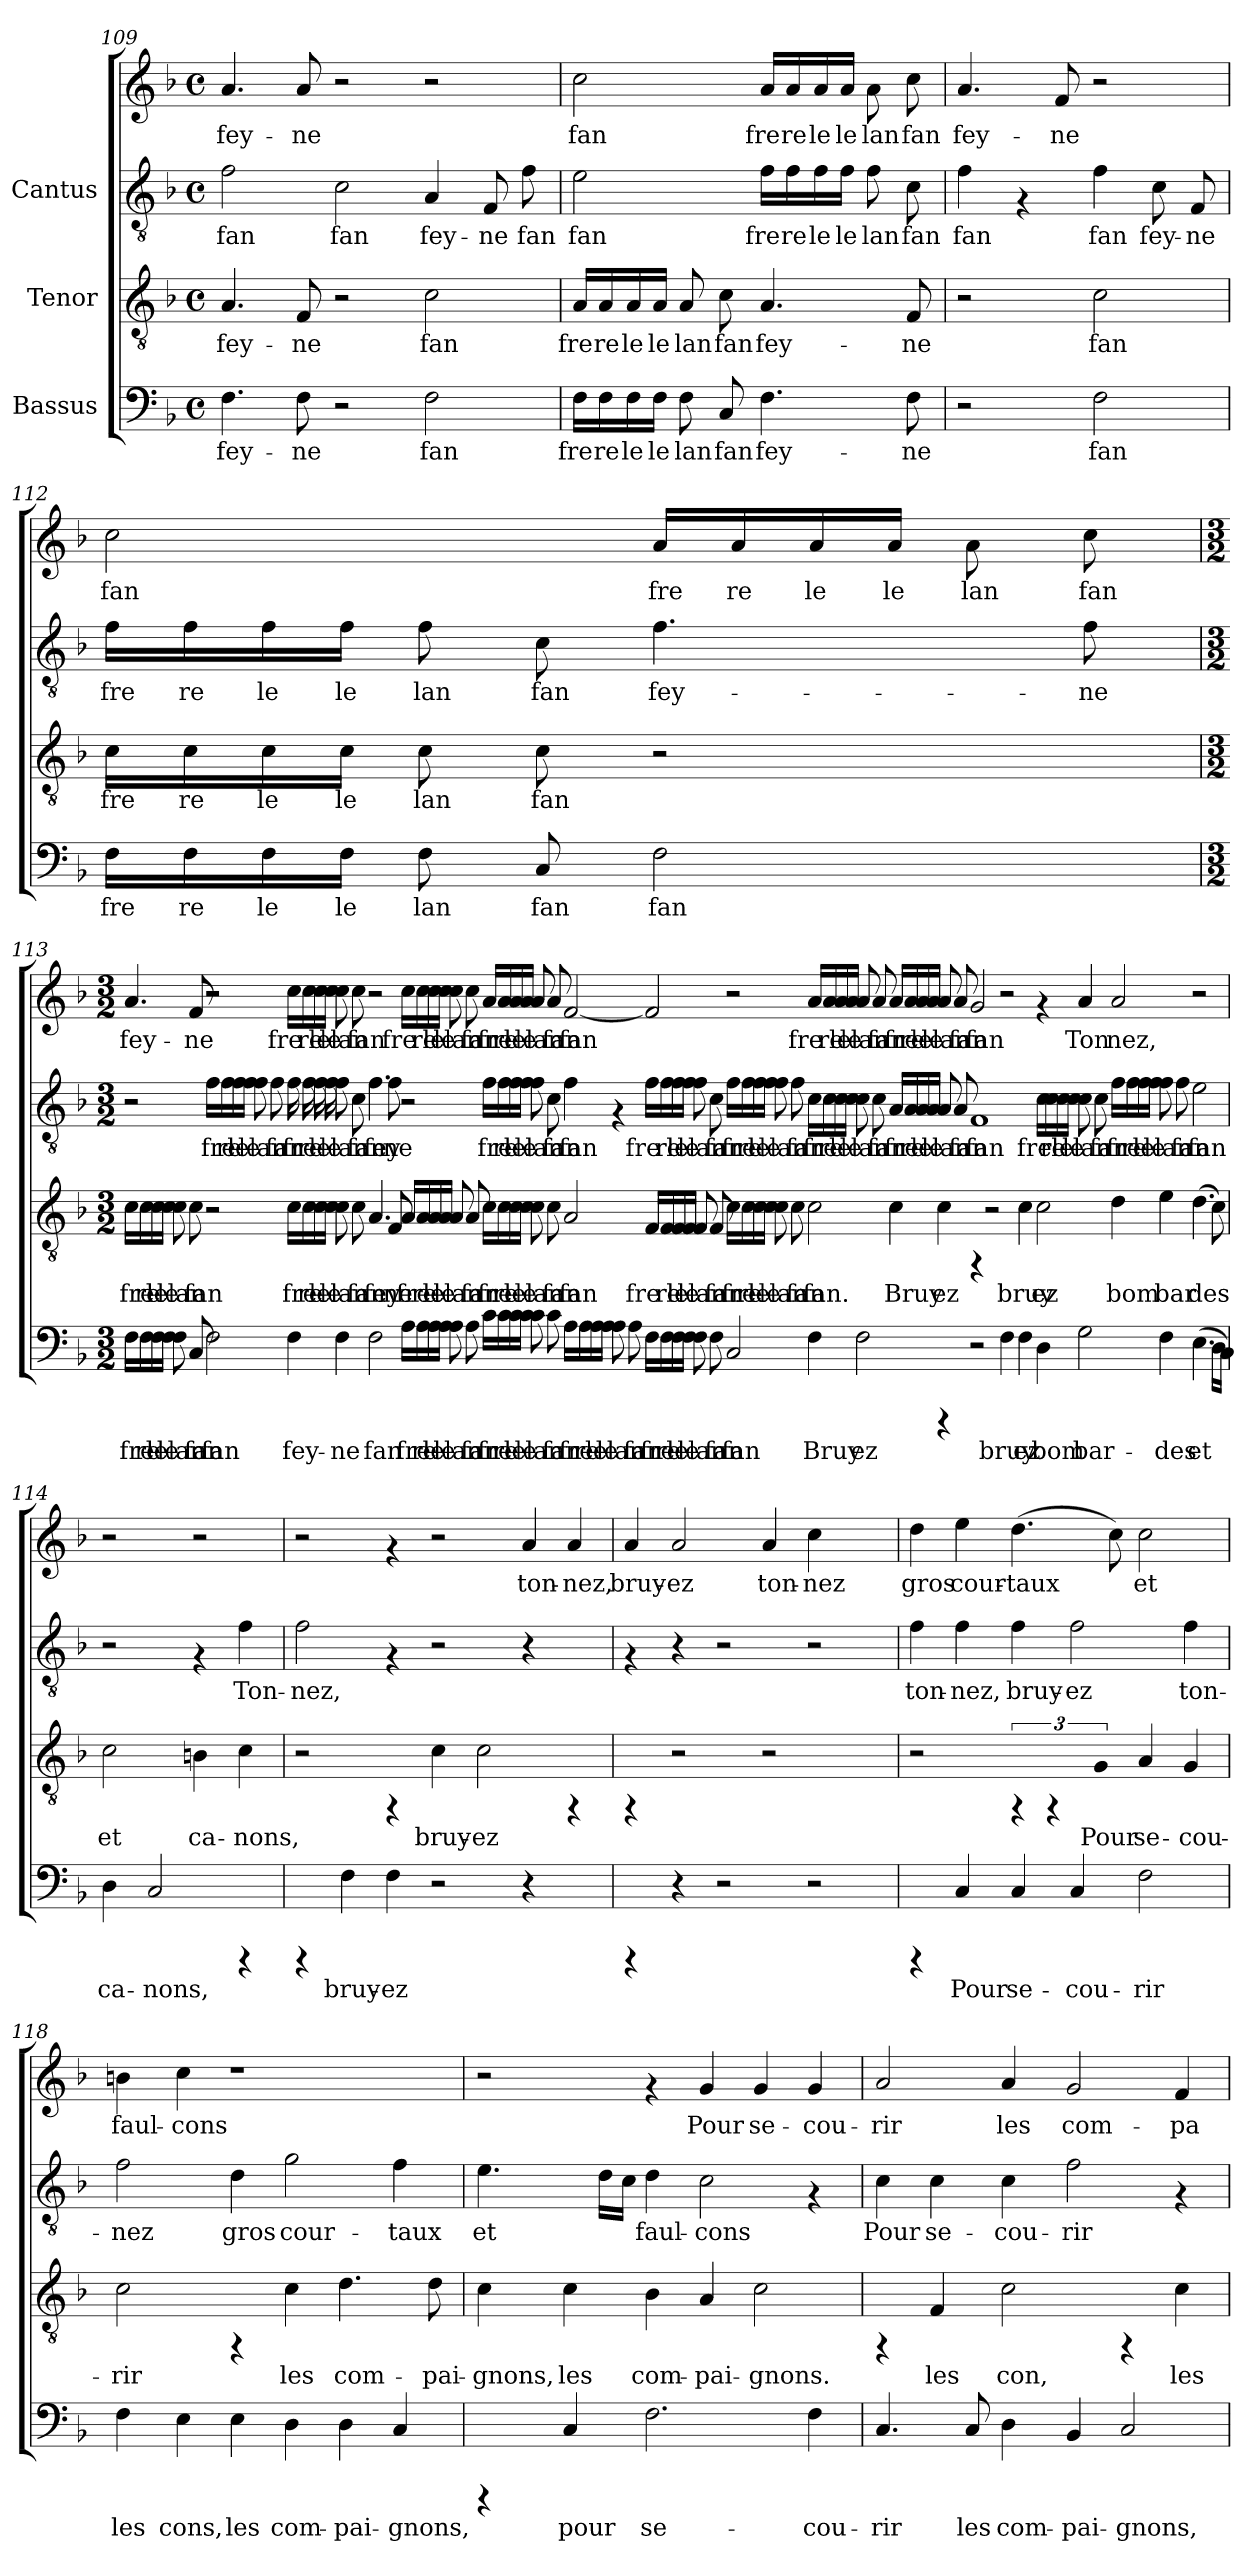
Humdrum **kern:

**kern	**text	**kern	**text	**kern	**text	**kern	**text
*part3	*part3	*part2	*part2	*part1	*part1	*part1	*part1
*staff4	*staff4	*staff3	*staff3	*staff2	*staff2	*staff1	*staff1
*I"Bassus	*	*I"Tenor	*	*I"Cantus	*	*	*
!!LO:LB:g=z
*clefF4	*	*clefGv2	*	*clefGv2	*	*clefG2	*
*k[b-]	*	*k[b-]	*	*k[b-]	*	*k[b-]	*
*F:	*	*F:	*	*F:	*	*F:	*
*M4/4	*	*M4/4	*	*M4/4	*	*M4/4	*
*met(c)	*	*met(c)	*	*met(c)	*	*met(c)	*
=109	=109	=109	=109	=109	=109	=109	=109
!	!LO:LY:b:cj	!	!LO:LY:b:cj	!	!LO:LY:b:cj	!	!LO:LY:b:cj
4.F\	fey-	4.A/	fey-	2f\	fan	4.a/	fey-
!	!LO:LY:b:cj	!	!LO:LY:b:cj	!	!	!	!LO:LY:b:cj
8F\	-ne	8F/	-ne	.	.	8a/	-ne
!	!	!	!	!	!LO:LY:b:cj	!	!
2r	.	2r	.	2c\	fan	2r	.
!	!LO:LY:b:cj	!	!LO:LY:b:cj	!	!LO:LY:b:cj	!	!
2F\	fan	2c\	fan	4A/	fey-	2r	.
!	!	!	!	!	!LO:LY:b:cj	!	!
.	.	.	.	8F/	-ne	.	.
!	!	!	!	!	!LO:LY:b:cj	!	!
.	.	.	.	8f\	fan	.	.
=110	=110	=110	=110	=110	=110	=110	=110
!	!LO:LY:b:cj	!	!LO:LY:b:cj	!	!LO:LY:b:cj	!	!LO:LY:b:cj
16F\L	fre	16A/L	fre	2e\	fan	2cc\	fan
!	!LO:LY:b:cj	!	!LO:LY:b:cj	!	!	!	!
16F\	re	16A/	re	.	.	.	.
!	!LO:LY:b:cj	!	!LO:LY:b:cj	!	!	!	!
16F\	le	16A/	le	.	.	.	.
!	!LO:LY:b:cj	!	!LO:LY:b:cj	!	!	!	!
16F\J	le	16A/J	le	.	.	.	.
!	!LO:LY:b:cj	!	!LO:LY:b:cj	!	!	!	!
8F\	lan	8A/	lan	.	.	.	.
!	!LO:LY:b:cj	!	!LO:LY:b:cj	!	!	!	!
8C/	fan	8c\	fan	.	.	.	.
!	!LO:LY:b:cj	!	!LO:LY:b:cj	!	!LO:LY:b:cj	!	!LO:LY:b:cj
4.F\	fey-	4.A/	fey-	16f\L	fre	16a/L	fre
!	!	!	!	!	!LO:LY:b:cj	!	!LO:LY:b:cj
.	.	.	.	16f\	re	16a/	re
!	!	!	!	!	!LO:LY:b:cj	!	!LO:LY:b:cj
.	.	.	.	16f\	le	16a/	le
!	!	!	!	!	!LO:LY:b:cj	!	!LO:LY:b:cj
.	.	.	.	16f\J	le	16a/J	le
!	!	!	!	!	!LO:LY:b:cj	!	!LO:LY:b:cj
.	.	.	.	8f\	lan	8a\	lan
!	!LO:LY:b:cj	!	!LO:LY:b:cj	!	!LO:LY:b:cj	!	!LO:LY:b:cj
8F\	-ne	8F/	-ne	8c\	fan	8cc\	fan
=111	=111	=111	=111	=111	=111	=111	=111
!	!	!	!	!	!LO:LY:b:cj	!	!LO:LY:b:cj
2r	.	2r	.	4f\	fan	4.a/	fey-
.	.	.	.	4rF	.	.	.
!	!	!	!	!	!	!	!LO:LY:b:cj
.	.	.	.	.	.	8f/	-ne
!	!LO:LY:b:cj	!	!LO:LY:b:cj	!	!LO:LY:b:cj	!	!
2F\	fan	2c\	fan	4f\	fan	2r	.
!	!	!	!	!	!LO:LY:b:cj	!	!
.	.	.	.	8c\	fey-	.	.
!	!	!	!	!	!LO:LY:b:cj	!	!
.	.	.	.	8F/	-ne	.	.
!!LO:PB:g=z
=112	=112	=112	=112	=112	=112	=112	=112
!	!LO:LY:b:cj	!	!LO:LY:b:cj	!	!LO:LY:b:cj	!	!LO:LY:b:cj
16F\L	fre	16c\L	fre	16f\L	fre	2cc\	fan
!	!LO:LY:b:cj	!	!LO:LY:b:cj	!	!LO:LY:b:cj	!	!
16F\	re	16c\	re	16f\	re	.	.
!	!LO:LY:b:cj	!	!LO:LY:b:cj	!	!LO:LY:b:cj	!	!
16F\	le	16c\	le	16f\	le	.	.
!	!LO:LY:b:cj	!	!LO:LY:b:cj	!	!LO:LY:b:cj	!	!
16F\J	le	16c\J	le	16f\J	le	.	.
!	!LO:LY:b:cj	!	!LO:LY:b:cj	!	!LO:LY:b:cj	!	!
8F\	lan	8c\	lan	8f\	lan	.	.
!	!LO:LY:b:cj	!	!LO:LY:b:cj	!	!LO:LY:b:cj	!	!
8C/	fan	8c\	fan	8c\	fan	.	.
!	!LO:LY:b:cj	!	!	!	!LO:LY:b:cj	!	!LO:LY:b:cj
2F\	fan	2r	.	4.f\	fey-	16a/L	fre
!	!	!	!	!	!	!	!LO:LY:b:cj
.	.	.	.	.	.	16a/	re
!	!	!	!	!	!	!	!LO:LY:b:cj
.	.	.	.	.	.	16a/	le
!	!	!	!	!	!	!	!LO:LY:b:cj
.	.	.	.	.	.	16a/J	le
!	!	!	!	!	!	!	!LO:LY:b:cj
.	.	.	.	.	.	8a\	lan
!	!	!	!	!	!LO:LY:b:cj	!	!LO:LY:b:cj
.	.	.	.	8f\	-ne	8cc\	fan
!!LO:LB:g=z
=113	=113	=113	=113	=113	=113	=113	=113
*M3/2	*	*M3/2	*	*M3/2	*	*M3/2	*
!	!LO:LY:b:cj	!	!LO:LY:b:cj	!	!	!	!LO:LY:b:cj
16F\L	fre	16c\L	fre	2r	.	4.a/	fey-
!	!LO:LY:b:cj	!	!LO:LY:b:cj	!	!	!	!
16F\	re	16c\	re	.	.	.	.
!	!LO:LY:b:cj	!	!LO:LY:b:cj	!	!	!	!
16F\	le	16c\	le	.	.	.	.
!	!LO:LY:b:cj	!	!LO:LY:b:cj	!	!	!	!
16F\J	le	16c\J	le	.	.	.	.
!	!LO:LY:b:cj	!	!LO:LY:b:cj	!	!	!	!
8F\	lan	8c\	lan	.	.	.	.
!	!LO:LY:b:cj	!	!LO:LY:b:cj	!	!	!	!LO:LY:b:cj
8C/	fan	8c\	fan	.	.	8f/	-ne
!	!LO:LY:b:cj	!	!	!	!LO:LY:b:cj	!	!
2F\	fan	2r	.	16f\L	fre	2r	.
!	!	!	!	!	!LO:LY:b:cj	!	!
.	.	.	.	16f\	re	.	.
!	!	!	!	!	!LO:LY:b:cj	!	!
.	.	.	.	16f\	le	.	.
!	!	!	!	!	!LO:LY:b:cj	!	!
.	.	.	.	16f\J	le	.	.
!	!	!	!	!	!LO:LY:b:cj	!	!
.	.	.	.	8f\	lan	.	.
!	!	!	!	!	!LO:LY:b:cj	!	!
.	.	.	.	8f\	fan	.	.
!	!LO:LY:b:cj	!	!LO:LY:b:cj	!	!LO:LY:b:cj	!	!LO:LY:b:cj
4F\	fey-	16c\L	fre	16f\	fre	16cc\L	fre
!	!	!	!LO:LY:b:cj	!	!LO:LY:b:cj	!	!LO:LY:b:cj
.	.	16c\	re	16f\	re	16cc\	re
!	!	!	!LO:LY:b:cj	!	!LO:LY:b:cj	!	!LO:LY:b:cj
.	.	16c\	le	16f\	le	16cc\	le
!	!	!	!LO:LY:b:cj	!	!LO:LY:b:cj	!	!LO:LY:b:cj
.	.	16c\J	le	16f\	le	16cc\J	le
!	!LO:LY:b:cj	!	!LO:LY:b:cj	!	!LO:LY:b:cj	!	!LO:LY:b:cj
4F\	-ne	8c\	lan	8f\	lan	8cc\	lan
!	!	!	!LO:LY:b:cj	!	!LO:LY:b:cj	!	!LO:LY:b:cj
.	.	8c\	fan	8c\	fan	8cc\	fan
!	!LO:LY:b:cj	!	!LO:LY:b:cj	!	!LO:LY:b:cj	!	!
2F\	fan	4.A/	fey-	4.f\	fey-	2r	.
!	!	!	!LO:LY:b:cj	!	!LO:LY:b:cj	!	!
.	.	8F/	-ne	8f\	-ne	.	.
!	!LO:LY:b:cj	!	!LO:LY:b:cj	!	!	!	!LO:LY:b:cj
16A\L	fre	16A/L	fre	2r	.	16cc\L	fre
!	!LO:LY:b:cj	!	!LO:LY:b:cj	!	!	!	!LO:LY:b:cj
16A\	re	16A/	re	.	.	16cc\	re
!	!LO:LY:b:cj	!	!LO:LY:b:cj	!	!	!	!LO:LY:b:cj
16A\	le	16A/	le	.	.	16cc\	le
!	!LO:LY:b:cj	!	!LO:LY:b:cj	!	!	!	!LO:LY:b:cj
16A\J	le	16A/J	le	.	.	16cc\J	le
!	!LO:LY:b:cj	!	!LO:LY:b:cj	!	!	!	!LO:LY:b:cj
8A\	lan	8A/	lan	.	.	8cc\	lan
!	!LO:LY:b:cj	!	!LO:LY:b:cj	!	!	!	!LO:LY:b:cj
8A\	fan	8A/	fan	.	.	8cc\	fan
!	!LO:LY:a:cj	!	!LO:LY:a:cj	!	!LO:LY:a:cj	!	!LO:LY:a:cj
16c\L	fre	16c\L	fre	16f\L	fre	16a/L	fre
!	!LO:LY:a:cj	!	!LO:LY:a:cj	!	!LO:LY:a:cj	!	!LO:LY:a:cj
16c\	re	16c\	re	16f\	re	16a/	re
!	!LO:LY:a:cj	!	!LO:LY:a:cj	!	!LO:LY:a:cj	!	!LO:LY:a:cj
16c\	le	16c\	le	16f\	le	16a/	le
!	!LO:LY:a:cj	!	!LO:LY:a:cj	!	!LO:LY:a:cj	!	!LO:LY:a:cj
16c\J	le	16c\J	le	16f\J	le	16a/J	le
!	!LO:LY:a:cj	!	!LO:LY:a:cj	!	!LO:LY:a:cj	!	!LO:LY:a:cj
8c\	lan	8c\	lan	8f\	lan	8a/	lan
!	!LO:LY:a:cj	!	!LO:LY:a:cj	!	!LO:LY:a:cj	!	!LO:LY:a:cj
8c\	fan	8c\	fan	8c\	fan	8a/	fan
!	!LO:LY:a:cj	!	!LO:LY:a:cj	!	!LO:LY:a:cj	!	!LO:LY:a:cj
16A\L	fre	2A/	fan	4f\	fan	[<2f/	fan
!	!LO:LY:a:cj	!	!	!	!	!	!
16A\	re	.	.	.	.	.	.
!	!LO:LY:a:cj	!	!	!	!	!	!
16A\	le	.	.	.	.	.	.
!	!LO:LY:a:cj	!	!	!	!	!	!
16A\J	le	.	.	.	.	.	.
!	!LO:LY:a:cj	!	!	!	!	!	!
8A\	lan	.	.	4rF	.	.	.
!	!LO:LY:a:cj	!	!	!	!	!	!
8A\	fan	.	.	.	.	.	.
!	!LO:LY:b:cj	!	!LO:LY:b:cj	!	!LO:LY:b:cj	!	!
16F\L	fre	16F/L	fre	16f\L	fre	2f/]	.
!	!LO:LY:b:cj	!	!LO:LY:b:cj	!	!LO:LY:b:cj	!	!
16F\	re	16F/	re	16f\	re	.	.
!	!LO:LY:b:cj	!	!LO:LY:b:cj	!	!LO:LY:b:cj	!	!
16F\	le	16F/	le	16f\	le	.	.
!	!LO:LY:b:cj	!	!LO:LY:b:cj	!	!LO:LY:b:cj	!	!
16F\J	le	16F/J	le	16f\J	le	.	.
!	!LO:LY:b:cj	!	!LO:LY:b:cj	!	!LO:LY:b:cj	!	!
8F\	lan	8F/	lan	8f\	lan	.	.
!	!LO:LY:b:cj	!	!LO:LY:b:cj	!	!LO:LY:b:cj	!	!
8F\	fan	8F/	fan	8c\	fan	.	.
!	!LO:LY:b:cj	!	!LO:LY:b:cj	!	!LO:LY:b:cj	!	!
2C/	fan	16c\L	fre	16f\L	fre	2r	.
!	!	!	!LO:LY:b:cj	!	!LO:LY:b:cj	!	!
.	.	16c\	re	16f\	re	.	.
!	!	!	!LO:LY:b:cj	!	!LO:LY:b:cj	!	!
.	.	16c\	le	16f\	le	.	.
!	!	!	!LO:LY:b:cj	!	!LO:LY:b:cj	!	!
.	.	16c\J	le	16f\J	le	.	.
!	!	!	!LO:LY:b:cj	!	!LO:LY:b:cj	!	!
.	.	8c\	lan	8f\	lan	.	.
!	!	!	!LO:LY:b:cj	!	!LO:LY:b:cj	!	!
.	.	8c\	fan	8f\	fan	.	.
!	!LO:LY:b:cj	!	!LO:LY:b:cj	!	!LO:LY:b:cj	!	!LO:LY:b:cj
4F\	Bruy-	2c\	fan.	16c\L	fre	16a/L	fre
!	!	!	!	!	!LO:LY:b:cj	!	!LO:LY:b:cj
.	.	.	.	16c\	re	16a/	re
!	!	!	!	!	!LO:LY:b:cj	!	!LO:LY:b:cj
.	.	.	.	16c\	le	16a/	le
!	!	!	!	!	!LO:LY:b:cj	!	!LO:LY:b:cj
.	.	.	.	16c\J	le	16a/J	le
!	!LO:LY:b:cj	!	!	!	!LO:LY:b:cj	!	!LO:LY:b:cj
2F\	-ez	.	.	8c\	lan	8a/	lan
!	!	!	!	!	!LO:LY:b:cj	!	!LO:LY:b:cj
.	.	.	.	8c\	fan	8a/	fan
!	!	!	!LO:LY:b:cj	!	!LO:LY:b:cj	!	!LO:LY:b:cj
.	.	4c\	Bruy-	16A/L	fre	16a/L	fre
!	!	!	!	!	!LO:LY:b:cj	!	!LO:LY:b:cj
.	.	.	.	16A/	re	16a/	re
!	!	!	!	!	!LO:LY:b:cj	!	!LO:LY:b:cj
.	.	.	.	16A/	le	16a/	le
!	!	!	!	!	!LO:LY:b:cj	!	!LO:LY:b:cj
.	.	.	.	16A/J	le	16a/J	le
!	!	!	!LO:LY:b:cj	!	!LO:LY:b:cj	!	!LO:LY:b:cj
4rCCC	.	4c\	-ez	8A/	lan	8a/	lan
!	!	!	!	!	!LO:LY:b:cj	!	!LO:LY:b:cj
.	.	.	.	8A/	fan	8a/	fan
*	*	*	*	*	*	*MM216	*
!	!	!	!	!	!LO:LY:b:cj	!	!LO:LY:b:cj
2r	.	4rFF	.	1F	fan	2g/	fan
.	.	2r	.	.	.	.	.
!	!LO:LY:b:cj	!	!	!	!	!	!
4F\	bruy-	.	.	.	.	2r	.
!	!LO:LY:b:cj	!	!LO:LY:b:cj	!	!	!	!
4F\	-ez	4c\	bruy-	.	.	.	.
!	!LO:LY:b:cj	!	!LO:LY:b:cj	!	!LO:LY:b:cj	!	!
4D\	bom-	2c\	-ez	16c\L	fre	4rf	.
!	!	!	!	!	!LO:LY:b:cj	!	!
.	.	.	.	16c\	re	.	.
!	!	!	!	!	!LO:LY:b:cj	!	!
.	.	.	.	16c\	le	.	.
!	!	!	!	!	!LO:LY:b:cj	!	!
.	.	.	.	16c\J	le	.	.
!	!LO:LY:b:cj	!	!	!	!LO:LY:b:cj	!	!LO:LY:b:cj
2G\	-bar-	.	.	8c\	lan	4a/	Ton-
!	!	!	!	!	!LO:LY:b:cj	!	!
.	.	.	.	8c\	fan	.	.
!	!	!	!LO:LY:b:cj	!	!LO:LY:b:cj	!	!LO:LY:b:cj
.	.	4d\	bom-	16f\L	fre	2a/	-nez,
!	!	!	!	!	!LO:LY:b:cj	!	!
.	.	.	.	16f\	re	.	.
!	!	!	!	!	!LO:LY:b:cj	!	!
.	.	.	.	16f\	le	.	.
!	!	!	!	!	!LO:LY:b:cj	!	!
.	.	.	.	16f\J	le	.	.
!	!LO:LY:b:cj	!	!LO:LY:b:cj	!	!LO:LY:b:cj	!	!
4F\	-des	4e\	-bar-	8f\	lan	.	.
!	!	!	!	!	!LO:LY:b:cj	!	!
.	.	.	.	8f\	fan	.	.
!	!LO:LY:b:cj	!	!LO:LY:b:cj	!	!LO:LY:b:cj	!	!
(>4.E\	et	(>4.d\	-des	2e\	fan	2r	.
!	!LO:LY:b:cj	!	!LO:LY:b:cj	!	!	!	!
16D\L	.	8c\)	.	.	.	.	.
!	!LO:LY:b:cj	!	!	!	!	!	!
16C\J)	.	.	.	.	.	.	.
!!LO:PB:g=z
=114	=114	=114	=114	=114	=114	=114	=114
!	!LO:LY:b:cj	!	!LO:LY:b:cj	!	!	!	!
4D\	ca-	2c\	et	2r	.	2r	.
!	!LO:LY:b:cj	!	!	!	!	!	!
2C/	-nons,	.	.	.	.	.	.
!	!	!	!LO:LY:b:cj	!	!	!	!
.	.	4Bn\	ca-	4rF	.	2r	.
!	!	!	!LO:LY:b:cj	!	!LO:LY:b:cj	!	!
4rCCC	.	4c\	-nons,	4f\	Ton-	.	.
!!LO:LB:g=z
=115	=115	=115	=115	=115	=115	=115	=115
!	!	!	!	!	!LO:LY:b:cj	!	!
4rCCC	.	2r	.	2f\	nez,	2r	.
!	!LO:LY:b:cj	!	!	!	!	!	!
4F\	bruy-	.	.	.	.	.	.
!	!LO:LY:b:cj	!	!	!	!	!	!
4F\	-ez	4rFF	.	4rF	.	4rf	.
!	!	!	!LO:LY:b:cj	!	!	!	!
2r	.	4c\	bruy-	2r	.	2r	.
!	!	!	!LO:LY:b:cj	!	!	!	!
.	.	2c\	-ez	.	.	.	.
!	!	!	!	!	!	!	!LO:LY:b:cj
4r	.	.	.	4r	.	4a/	-ton-
!	!	!	!	!	!	!	!LO:LY:b:cj
4ryy	.	4rFF	.	4ryy	.	4a/	-nez,
!!LO:LB:g=z
=116	=116	=116	=116	=116	=116	=116	=116
!	!	!	!	!	!	!	!LO:LY:b:cj
4rCCC	.	4rFF	.	4rF	.	4a/	bruy-
!	!	!	!	!	!	!	!LO:LY:b:cj
4r	.	2r	.	4r	.	2a/	-ez
2r	.	.	.	2r	.	.	.
!	!	!	!	!	!	!	!LO:LY:b:cj
.	.	2r	.	.	.	4a/	ton-
!	!	!	!	!	!	!	!LO:LY:b:cj
2r	.	.	.	2r	.	4cc\	-nez
.	.	4ryy	.	.	.	4ryy	.
!!LO:LB:g=z
=117	=117	=117	=117	=117	=117	=117	=117
!	!	!	!	!	!LO:LY:b:cj	!	!LO:LY:b:cj
4rCCC	.	2r	.	4f\	ton-	4dd\	gros
!	!LO:LY:b:cj	!	!	!	!LO:LY:b:cj	!	!LO:LY:b:cj
4C/	Pour	.	.	4f\	-nez,	4ee\	cour-
!	!LO:LY:a:cj	!LO:N:vis=4	!	!	!LO:LY:a:cj	!	!LO:LY:a:cj
4C/	se-	6rFF	.	4f\	bruy-	(>4.dd\	-taux
!	!	!LO:N:vis=4	!	!	!	!	!
.	.	6rFF	.	.	.	.	.
!	!LO:LY:a:cj	!	!	!	!LO:LY:a:cj	!	!
4C/	-cou-	.	.	2f\	-ez	.	.
!	!	!LO:N:vis=4	!LO:LY:b:cj	!	!	!	!
.	.	6G/	Pour	.	.	.	.
!	!	!	!	!	!	!	!LO:LY:a:cj
.	.	.	.	.	.	8cc\)	.
!	!LO:LY:a:cj	!	!LO:LY:b:cj	!	!	!	!LO:LY:a:cj
2F\	-rir	4A/	se-	.	.	2cc\	et
!	!	!	!LO:LY:b:cj	!	!LO:LY:a:cj	!	!
.	.	4G/	-cou-	4f\	ton-	.	.
!!LO:LB:g=z
=118	=118	=118	=118	=118	=118	=118	=118
!	!LO:LY:b:cj	!	!LO:LY:b:cj	!	!LO:LY:b:cj	!	!LO:LY:b:cj
4F\	les	2c\	-rir	2f\	nez	4bn\	-faul-
*	*	*	*	*	*	*MM144	*
!	!LO:LY:b:cj	!	!	!	!	!	!LO:LY:b:cj
4E\	cons,	.	.	.	.	4cc\	-cons
!	!LO:LY:b:cj	!	!	!	!LO:LY:b:cj	!	!
4E\	les	4rFF	.	4d\	gros	1r	.
!	!LO:LY:b:cj	!	!LO:LY:b:cj	!	!LO:LY:b:cj	!	!
4D\	com-	4c\	les	2g\	cour-	.	.
!	!LO:LY:b:cj	!	!LO:LY:b:cj	!	!	!	!
4D\	-pai-	4.d\	com-	.	.	.	.
!	!LO:LY:b:cj	!	!	!	!LO:LY:b:cj	!	!
4C/	-gnons,	.	.	4f\	-taux	.	.
!	!	!	!LO:LY:b:cj	!	!	!	!
.	.	8d\	-pai-	.	.	.	.
!!LO:LB:g=z
=119	=119	=119	=119	=119	=119	=119	=119
!	!	!	!LO:LY:b:cj	!	!LO:LY:b:cj	!	!
4rCCC	.	4c\	-gnons,	4.e\	-et	2r	.
!	!LO:LY:b:cj	!	!LO:LY:b:cj	!	!	!	!
4C/	pour	4c\	les	.	.	.	.
!	!	!	!	!	!LO:LY:b:cj	!	!
.	.	.	.	16d\L	.	.	.
!	!	!	!	!	!LO:LY:b:cj	!	!
.	.	.	.	16c\J	.	.	.
!	!LO:LY:a:cj	!	!LO:LY:a:cj	!	!LO:LY:b:cj	!	!
2.F\	se-	4B-\	com-	4d\	faul-	4rf	.
!	!	!	!LO:LY:a:cj	!	!LO:LY:b:cj	!	!LO:LY:b:cj
.	.	4A/	-pai-	2c\	-cons	4g/	Pour
!	!	!	!LO:LY:a:cj	!	!	!	!LO:LY:b:cj
.	.	2c\	-gnons.	.	.	4g/	se-
!	!LO:LY:a:cj	!	!	!	!	!	!LO:LY:b:cj
4F\	-cou-	.	.	4rF	.	4g/	-cou-
=120	=120	=120	=120	=120	=120	=120	=120
!	!LO:LY:b:cj	!	!	!	!LO:LY:b:cj	!	!LO:LY:b:cj
4.C/	-rir	4rFF	.	4c\	-Pour	2a/	rir
!	!	!	!LO:LY:b:cj	!	!LO:LY:b:cj	!	!
.	.	4F/	les	4c\	se-	.	.
!	!LO:LY:b:cj	!	!	!	!	!	!
8C/	les	.	.	.	.	.	.
!	!LO:LY:b:cj	!	!LO:LY:b:cj	!	!LO:LY:b:cj	!	!LO:LY:b:cj
4D\	com-	2c\	con,	4c\	-cou-	4a/	les
!	!LO:LY:b:cj	!	!	!	!LO:LY:b:cj	!	!LO:LY:b:cj
4BB-/	-pai-	.	.	2f\	-rir	2g/	com-
!	!LO:LY:b:cj	!	!	!	!	!	!
2C/	-gnons,	4rFF	.	.	.	.	.
!	!	!	!LO:LY:b:cj	!	!	!	!LO:LY:b:cj
.	.	4c\	les	4rF	.	4f/	-pa-
=	=	=	=	=	=	=	=
*-	*-	*-	*-	*-	*-	*-	*-
